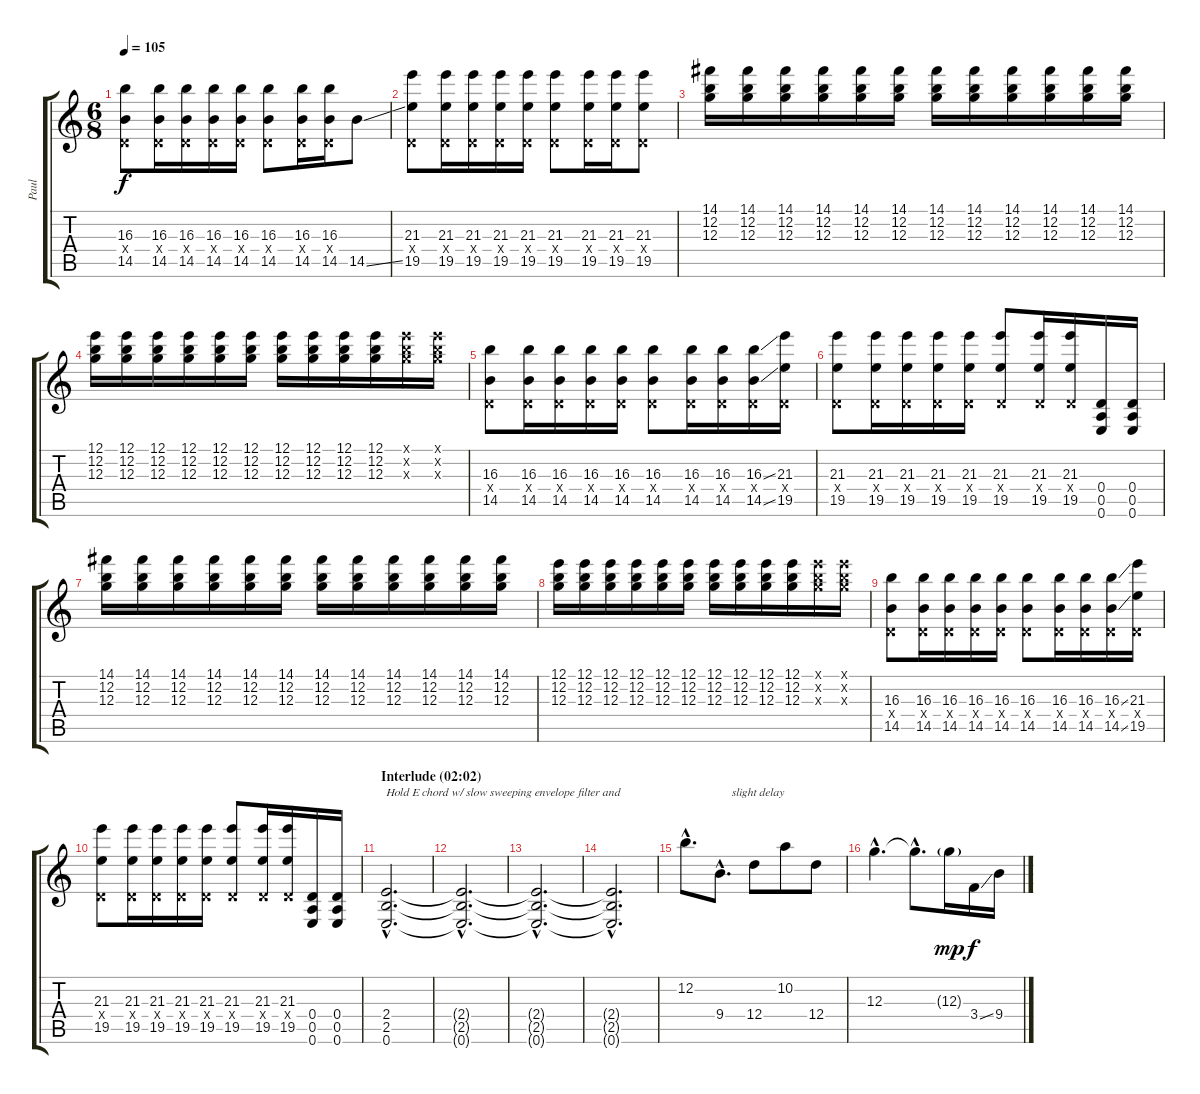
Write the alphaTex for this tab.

\track ("Paul" "Paul") {instrument overdrivenguitar}
\staff {score tabs}
\tuning (E4 B3 G3 D3 A2 E2) {hide}
\ts (6 8)
\tempo 105
\clef g2
\ks c
(16.3 0.4{x} 14.5).8{dy f} (16.3 0.4{x} 14.5).16 (16.3 0.4{x} 14.5).16 (16.3 0.4{x} 14.5).16 (16.3 0.4{x} 14.5).16 (16.3 0.4{x} 14.5).8 (16.3 0.4{x} 14.5).16 (16.3 0.4{x} 14.5).16 14.5{ss}.8 |
(21.3 0.4{x} 19.5).8 (21.3 0.4{x} 19.5).16 (21.3 0.4{x} 19.5).16 (21.3 0.4{x} 19.5).16 (21.3 0.4{x} 19.5).16 (21.3 0.4{x} 19.5).8 (21.3 0.4{x} 19.5).16 (21.3 0.4{x} 19.5).16 (21.3 0.4{x} 19.5).8 |
(14.1 12.2 12.3).16 (14.1 12.2 12.3).16 (14.1 12.2 12.3).16 (14.1 12.2 12.3).16 (14.1 12.2 12.3).16 (14.1 12.2 12.3).16 (14.1 12.2 12.3).16 (14.1 12.2 12.3).16 (14.1 12.2 12.3).16 (14.1 12.2 12.3).16 (14.1 12.2 12.3).16 (14.1 12.2 12.3).16 |
(12.1 12.2 12.3).16 (12.1 12.2 12.3).16 (12.1 12.2 12.3).16 (12.1 12.2 12.3).16 (12.1 12.2 12.3).16 (12.1 12.2 12.3).16 (12.1 12.2 12.3).16 (12.1 12.2 12.3).16 (12.1 12.2 12.3).16 (12.1 12.2 12.3).16 (12.1{x} 12.2{x} 12.3{x}).16 (12.1{x} 12.2{x} 12.3{x}).16 |
(16.3 0.4{x} 14.5).8 (16.3 0.4{x} 14.5).16 (16.3 0.4{x} 14.5).16 (16.3 0.4{x} 14.5).16 (16.3 0.4{x} 14.5).16 (16.3 0.4{x} 14.5).8 (16.3 0.4{x} 14.5).16 (16.3 0.4{x} 14.5).16 (16.3{ss} 0.4{x} 14.5{ss}).16 (21.3 0.4{x} 19.5).16 |
(21.3 0.4{x} 19.5).8 (21.3 0.4{x} 19.5).16 (21.3 0.4{x} 19.5).16 (21.3 0.4{x} 19.5).16 (21.3 0.4{x} 19.5).16 (21.3 0.4{x} 19.5).8 (21.3 0.4{x} 19.5).16 (21.3 0.4{x} 19.5).16 (0.4 0.5 0.6).16 (0.4 0.5 0.6).16 |
(14.1 12.2 12.3).16 (14.1 12.2 12.3).16 (14.1 12.2 12.3).16 (14.1 12.2 12.3).16 (14.1 12.2 12.3).16 (14.1 12.2 12.3).16 (14.1 12.2 12.3).16 (14.1 12.2 12.3).16 (14.1 12.2 12.3).16 (14.1 12.2 12.3).16 (14.1 12.2 12.3).16 (14.1 12.2 12.3).16 |
(12.1 12.2 12.3).16 (12.1 12.2 12.3).16 (12.1 12.2 12.3).16 (12.1 12.2 12.3).16 (12.1 12.2 12.3).16 (12.1 12.2 12.3).16 (12.1 12.2 12.3).16 (12.1 12.2 12.3).16 (12.1 12.2 12.3).16 (12.1 12.2 12.3).16 (12.1{x} 12.2{x} 12.3{x}).16 (12.1{x} 12.2{x} 12.3{x}).16 |
(16.3 0.4{x} 14.5).8 (16.3 0.4{x} 14.5).16 (16.3 0.4{x} 14.5).16 (16.3 0.4{x} 14.5).16 (16.3 0.4{x} 14.5).16 (16.3 0.4{x} 14.5).8 (16.3 0.4{x} 14.5).16 (16.3 0.4{x} 14.5).16 (16.3{ss} 0.4{x} 14.5{ss}).16 (21.3 0.4{x} 19.5).16 |
(21.3 0.4{x} 19.5).8 (21.3 0.4{x} 19.5).16 (21.3 0.4{x} 19.5).16 (21.3 0.4{x} 19.5).16 (21.3 0.4{x} 19.5).16 (21.3 0.4{x} 19.5).8 (21.3 0.4{x} 19.5).16 (21.3 0.4{x} 19.5).16 (0.4 0.5 0.6).16 (0.4 0.5 0.6).16 |
\section ("" "Interlude (02:02)")
(2.4{hac} 2.5{hac} 0.6{hac}).2{d txt "Hold E chord w/ slow sweeping envelope filter and "} |
(2.4{hac t} 2.5{hac t} 0.6{hac t}).2{d} |
(2.4{hac t} 2.5{hac t} 0.6{hac t}).2{d} |
(2.4{hac t} 2.5{hac t} 0.6{hac t}).2{d} |
12.2{hac}.8{d} 9.4{hac}.8{d txt "    slight delay"} 12.4.8 10.2.8 12.4.8 |
12.3{hac}.4{d} 12.3{hac t}.8{d} 12.3{g}.16{dy mp} 3.4{ss}.16{dy f} 9.4.16
